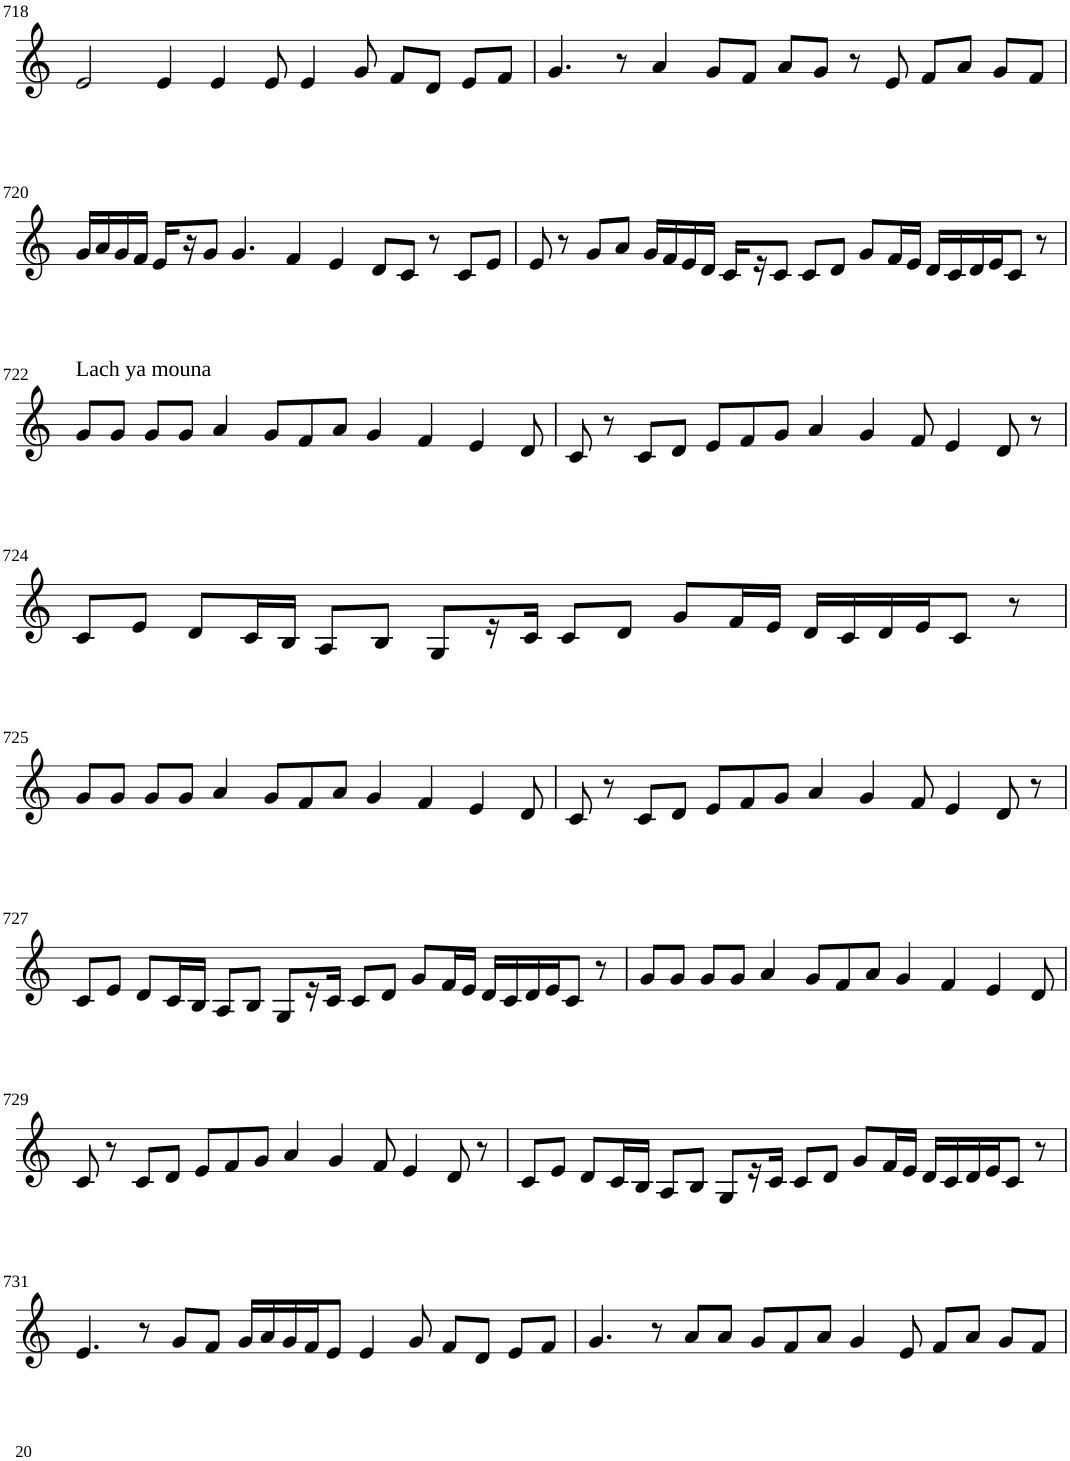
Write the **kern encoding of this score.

**kern
*part1
*staff1
*I"Violin
!!LO:PB:g=z
*clefG2
*k[]
*M8/4
=718
2e/
4e/
4e/
8e/
4e/
8g/
8f/L
8d/J
8e/L
8f/J
=719
4.g/
8r
4a/
8g/L
8f/J
8a/L
8g/J
8r
8e/
8f/L
8a/J
8g/L
8f/J
!!LO:LB:g=z
=720
16g/LL
16a/
16g/
16f/JJ
16e/LL
16r
8g/J
4.g/
4f/
4e/
8d/L
8c/J
8r
8c/L
8e/J
=721
8e/
8r
8g/L
8a/J
16g/LL
16f/
16e/
16d/JJ
16c/LL
16r
8c/J
8c/L
8d/J
8g/L
16f/L
16e/JJ
16d/LL
16c/
16d/
16e/J
8c/J
8r
!!LO:LB:g=z
=722
!LO:TX:a:t=Lach ya mouna
8g/L
8g/J
8g/L
8g/J
4a/
8g/L
8f/
8a/J
4g/
4f/
4e/
8d/
=723
8c/
8r
8c/L
8d/J
8e/L
8f/
8g/J
4a/
4g/
8f/
4e/
8d/
8r
!!LO:LB:g=z
=724
8c/L
8e/J
8d/L
16c/L
16B/JJ
8A/L
8B/J
8G/L
16r
16c/JJ
8c/L
8d/J
8g/L
16f/L
16e/JJ
16d/LL
16c/
16d/
16e/J
8c/J
8r
!!LO:LB:g=z
=725
8g/L
8g/J
8g/L
8g/J
4a/
8g/L
8f/
8a/J
4g/
4f/
4e/
8d/
=726
8c/
8r
8c/L
8d/J
8e/L
8f/
8g/J
4a/
4g/
8f/
4e/
8d/
8r
!!LO:LB:g=z
=727
8c/L
8e/J
8d/L
16c/L
16B/JJ
8A/L
8B/J
8G/L
16r
16c/JJ
8c/L
8d/J
8g/L
16f/L
16e/JJ
16d/LL
16c/
16d/
16e/J
8c/J
8r
=728
8g/L
8g/J
8g/L
8g/J
4a/
8g/L
8f/
8a/J
4g/
4f/
4e/
8d/
!!LO:LB:g=z
=729
8c/
8r
8c/L
8d/J
8e/L
8f/
8g/J
4a/
4g/
8f/
4e/
8d/
8r
=730
8c/L
8e/J
8d/L
16c/L
16B/JJ
8A/L
8B/J
8G/L
16r
16c/JJ
8c/L
8d/J
8g/L
16f/L
16e/JJ
16d/LL
16c/
16d/
16e/J
8c/J
8r
!!LO:LB:g=z
=731
4.e/
8r
8g/L
8f/J
16g/LL
16a/
16g/
16f/J
8e/J
4e/
8g/
8f/L
8d/J
8e/L
8f/J
=732
4.g/
8r
8a/L
8a/J
8g/L
8f/
8a/J
4g/
8e/
8f/L
8a/J
8g/L
8f/J
=
*-
